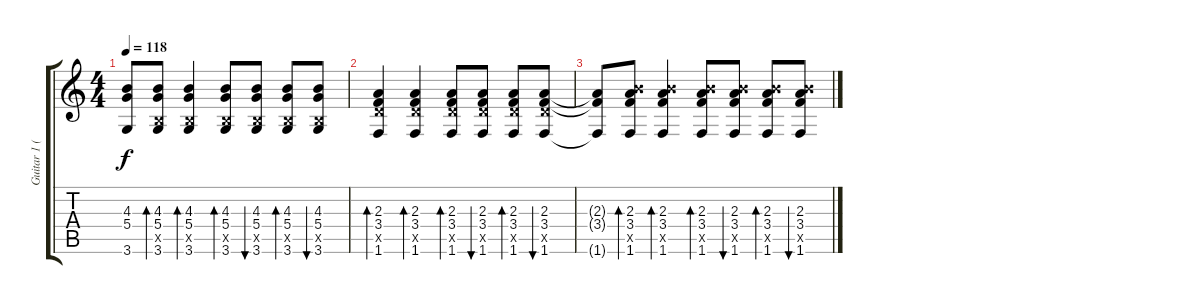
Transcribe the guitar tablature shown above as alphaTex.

\track ("Guitar 1 ( Acoustic )" "Guitar 1 (") {instrument acousticguitarsteel}
\staff {score tabs}
\tuning (E4 B3 G3 D3 A2 E2) {hide}
\ts (4 4)
\tempo 118
\clef g2
\ks c
(4.3{t} 5.4{t} 3.6{t}).8{dy f} (4.3 5.4 2.5{x} 3.6).8{bd 60} (4.3 5.4 2.5{x} 3.6).4{bd 60} (4.3 5.4 2.5{x} 3.6).8{bd 60} (4.3 5.4 2.5{x} 3.6).8{bu 60} (4.3 5.4 2.5{x} 3.6).8{bd 60} (4.3 5.4 2.5{x} 3.6).8{bu 60} |
(2.3 3.4 5.5{x} 1.6).4{bd 60} (2.3 3.4 5.5{x} 1.6).4{bd 60} (2.3 3.4 5.5{x} 1.6).8{bd 60} (2.3 3.4 5.5{x} 1.6).8{bu 60} (2.3 3.4 5.5{x} 1.6).8{bd 60} (2.3 3.4 5.5{x} 1.6).8{bu 60} |
(2.3{t} 3.4{t} 1.6{t}).8 (2.3 3.4 14.5{x} 1.6).8{bd 60} (2.3 3.4 14.5{x} 1.6).4{bd 60} (2.3 3.4 14.5{x} 1.6).8{bd 60} (2.3 3.4 14.5{x} 1.6).8{bu 60} (2.3 3.4 14.5{x} 1.6).8{bd 60} (2.3 3.4 14.5{x} 1.6).8{bu 60}
